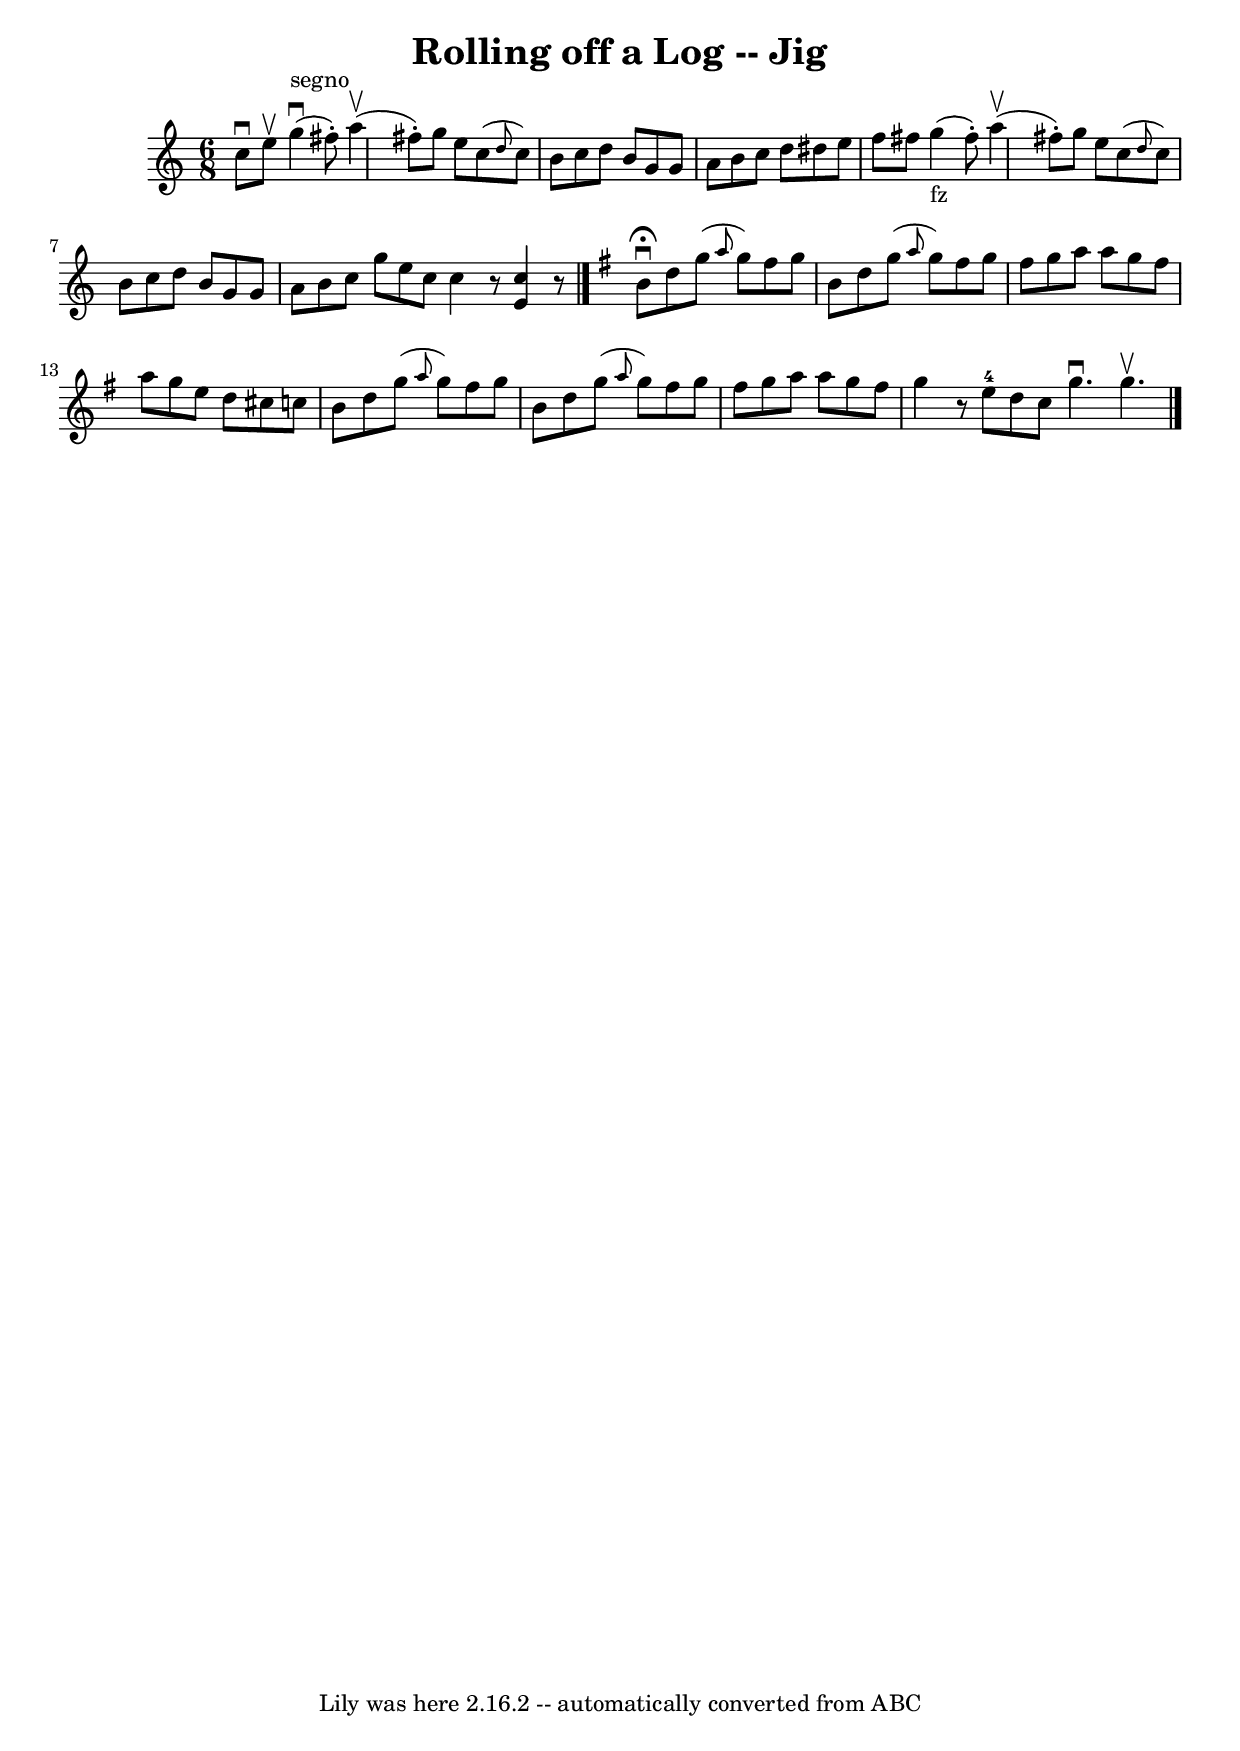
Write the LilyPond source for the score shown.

\version "2.16.2"
\include "Mammoth.ily"
\header {
  %% book = "Ryan's Mammoth Collection"
  crossRefNumber = "1"
  footnotes = ""
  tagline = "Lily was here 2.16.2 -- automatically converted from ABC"
  title = "Rolling off a Log -- Jig"

}
voicedefault =  {


  \time 6/8 
  \key c \major
  c''8^\downbow e''8^\upbow |
  g''4 ^"segno"^\downbow(fis''8 -.) a''4^\upbow(fis''8 -.) |
  
  g''8 e''8 c''8 (\grace { d''8  
			 } c''8) b'8 c''8  |
  
  d''8 b'8 g'8 g'8 a'8 b'8  |
  c''8 d''8 dis''8    
  e''8 f''8 fis''8  |
  g''4_"fz"(fis''8 -.) a''4 ^\upbow(fis''8 -.) |
  g''8 e''8 c''8 (\grace { d''8  
			 }   
  c''8) b'8 c''8  |
  d''8 b'8 g'8 g'8 a'8 b'8  
  |
  c''8 g''8 e''8 c''8  \bar ":|" c''4    r8 << e'4    
					       c''4   >>   r8 \bar "|."   
  \key g \major
  b'8^\fermata^\downbow d''8    
  g''8 (\grace { a''8  
	       } g''8) fis''8 g''8  |
  b'8 d''8  
  g''8 (\grace { a''8  
	       } g''8) fis''8 g''8  |
  fis''8    
  g''8 a''8 a''8 g''8 fis''8  |
  a''8 g''8 e''8 d''8 
  cis''8 c''!8  |
  b'8 d''8 g''8 (\grace { a''8  
			}   
  g''8) fis''8 g''8  |
  b'8 d''8 g''8 (\grace { a''8  
			} 
  g''8) fis''8 g''8  |
  fis''8 g''8 a''8 a''8 g''8  
  fis''8  |
  g''4    r8 e''8-4 d''8 c''8  \bar ":|" g''4. ^\downbow g''4.^\upbow     \bar "|."   

}

\score{
  <<

    \context Staff="default"
    {
      \voicedefault 
      
    }

  >>
  \layout {
    
  }
  \midi {
  }

}
